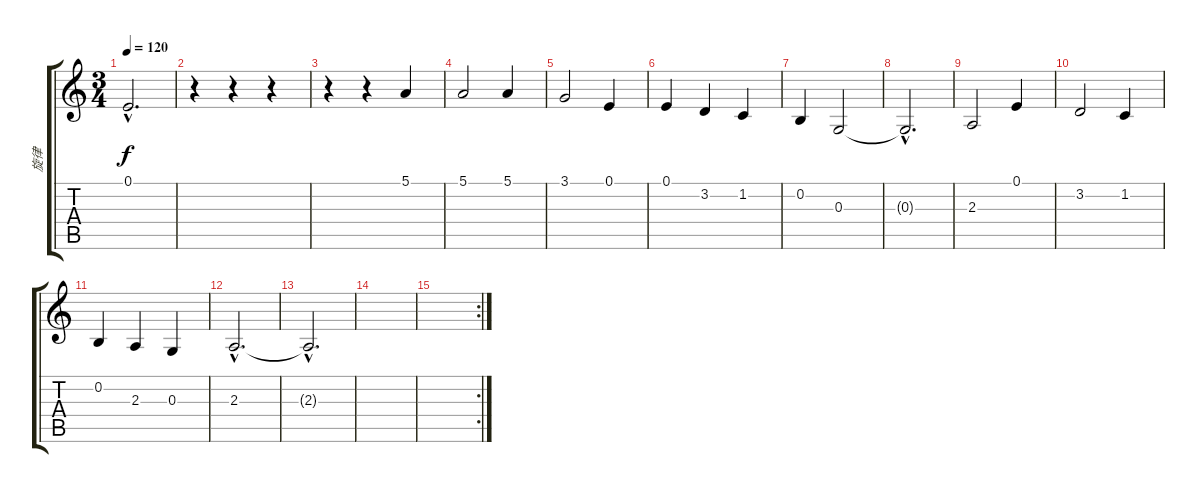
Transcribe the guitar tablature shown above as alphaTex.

\track ("旋律" "旋律") {instrument voiceoohs}
\staff {score tabs}
\tuning (E4 B3 G3 D3 A2 E2) {hide}
\ts (3 4)
\tempo 120
\clef g2
\ks c
0.1{hac t}.2{d dy f} |
r.4 r.4 r.4 |
r.4 r.4 5.1.4 |
5.1.2 5.1.4 |
3.1.2 0.1.4 |
0.1.4 3.2.4 1.2.4 |
0.2.4 0.3.2 |
0.3{hac t}.2{d} |
2.3.2 0.1.4 |
3.2.2 1.2.4 |
0.2.4 2.3.4 0.3.4 |
2.3{hac}.2{d} |
2.3{hac t}.2{d} |
|
\rc 2
